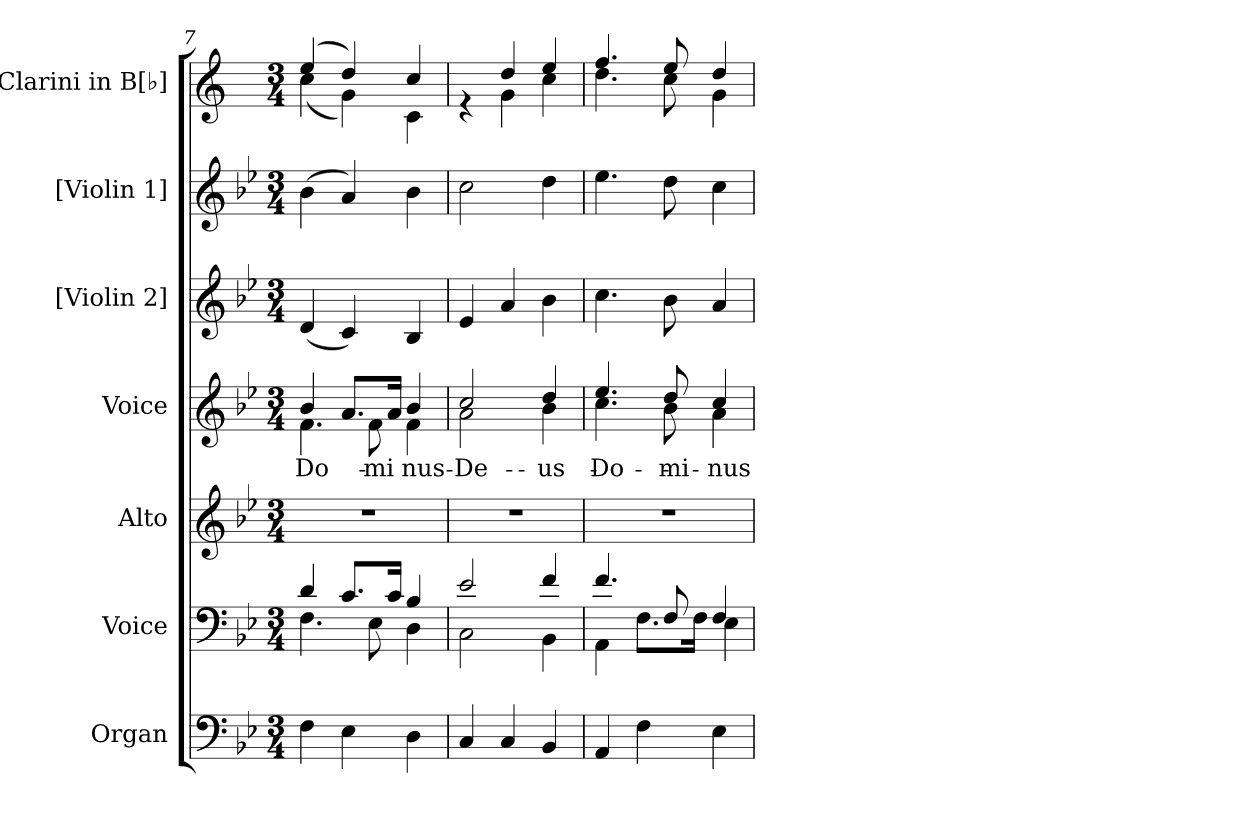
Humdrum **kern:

**kern	**kern	**kern	**kern	**text	**kern	**kern	**kern
*part7	*part6	*part5	*part4	*part4	*part3	*part2	*part1
*staff7	*staff6	*staff5	*staff4	*staff4	*staff3	*staff2	*staff1
*I"Organ	*I"Voice	*I"Alto	*I"Voice	*	*I"[Violin 2]	*I"[Violin 1]	*I"Clarini in B[♭]
*	*	*I'A	*	*	*I'Vln	*I'Vln	*
!!LO:LB:g=z
*clefF4	*clefF4	*clefG2	*clefG2	*	*clefG2	*clefG2	*clefG2
*	*	*	*	*	*	*	*ITrd1c2
*k[b-e-]	*k[b-e-]	*k[b-e-]	*k[b-e-]	*	*k[b-e-]	*k[b-e-]	*k[b-e-]
*M3/4	*M3/4	*M3/4	*M3/4	*	*M3/4	*M3/4	*M3/4
=7	=7	=7	=7	=7	=7	=7	=7
*	*^	*	*^	*	*	*	*
!	!	!	!	!	!	!LO:LY:b	!	!	!
*	*	*	*	*	*	*	*	*	*^
4F\	4d/	4.F\	2.r	4b-/	4.f\	Do-	(4d/	(4b-\	(4dd/	(4b-\
4E-\	8.c/L	.	.	8.a/L	.	.	4c/)	4a/)	4cc/)	4f\)
!	!	!	!	!	!	!LO:LY:b	!	!	!	!
.	.	8E-\	.	.	8f\	-mi-	.	.	.	.
.	16c/Jk	.	.	16a/Jk	.	.	.	.	.	.
!	!	!	!	!	!	!LO:LY:b	!	!	!	!
4D\	4B-/	4D\	.	4b-/	4f\	-nus	4B-/	4b-\	4b-/	4B-\
=8	=8	=8	=8	=8	=8	=8	=8	=8	=8	=8
!	!	!	!	!	!	!LO:LY:b	!	!	!	!
4C/	2e-/	2C\	2.r	2cc/	2a\	De-	4e-/	2cc\	4re	4ryy
4C/	.	.	.	.	.	.	4a/	.	4cc/	4f\
!	!	!	!	!	!	!LO:LY:b	!	!	!	!
4BB-/	4f/	4BB-\	.	4dd/	4b-\	-us	4b-\	4dd\	4dd/	4b-\
=9	=9	=9	=9	=9	=9	=9	=9	=9	=9	=9
!	!	!	!	!	!	!LO:LY:b	!	!	!	!
4AA/	4.f/	4AA\	2.r	4.ee-/	4.cc\	Do-	4.cc\	4.ee-\	4.ee-/	4.cc\
4F\	.	8.F\L	.	.	.	.	.	.	.	.
!	!	!	!	!	!	!LO:LY:b	!	!	!	!
.	8F/	.	.	8dd/	8b-\	-mi-	8b-\	8dd\	8dd/	8b-\
.	.	16F\Jk	.	.	.	.	.	.	.	.
!	!	!	!	!	!	!LO:LY:b	!	!	!	!
4E-\	4F/	4E-\	.	4cc/	4a\	-nus	4a/	4cc\	4cc/	4f\
*	*v	*v	*	*v	*v	*	*	*	*v	*v
=	=	=	=	=	=	=	=
*-	*-	*-	*-	*-	*-	*-	*-
